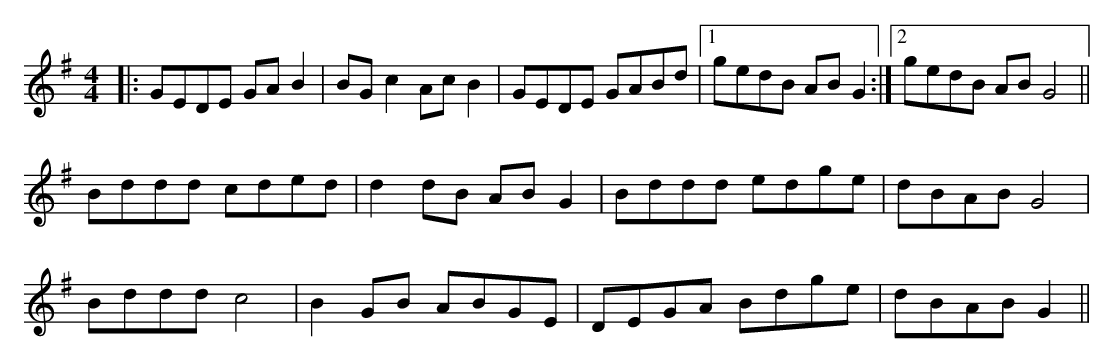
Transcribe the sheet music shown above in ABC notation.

X:1
M:4/4
K:G
|:GEDE GAB2|BGc2 AcB2|GEDE GABd|1 gedB ABG2:|2 gedB ABG4||
Bddd cded|d2dB ABG2|Bddd edge|dBAB G4|
Bddd c4|B2GB ABGE|DEGA Bdge|dBAB G2||
